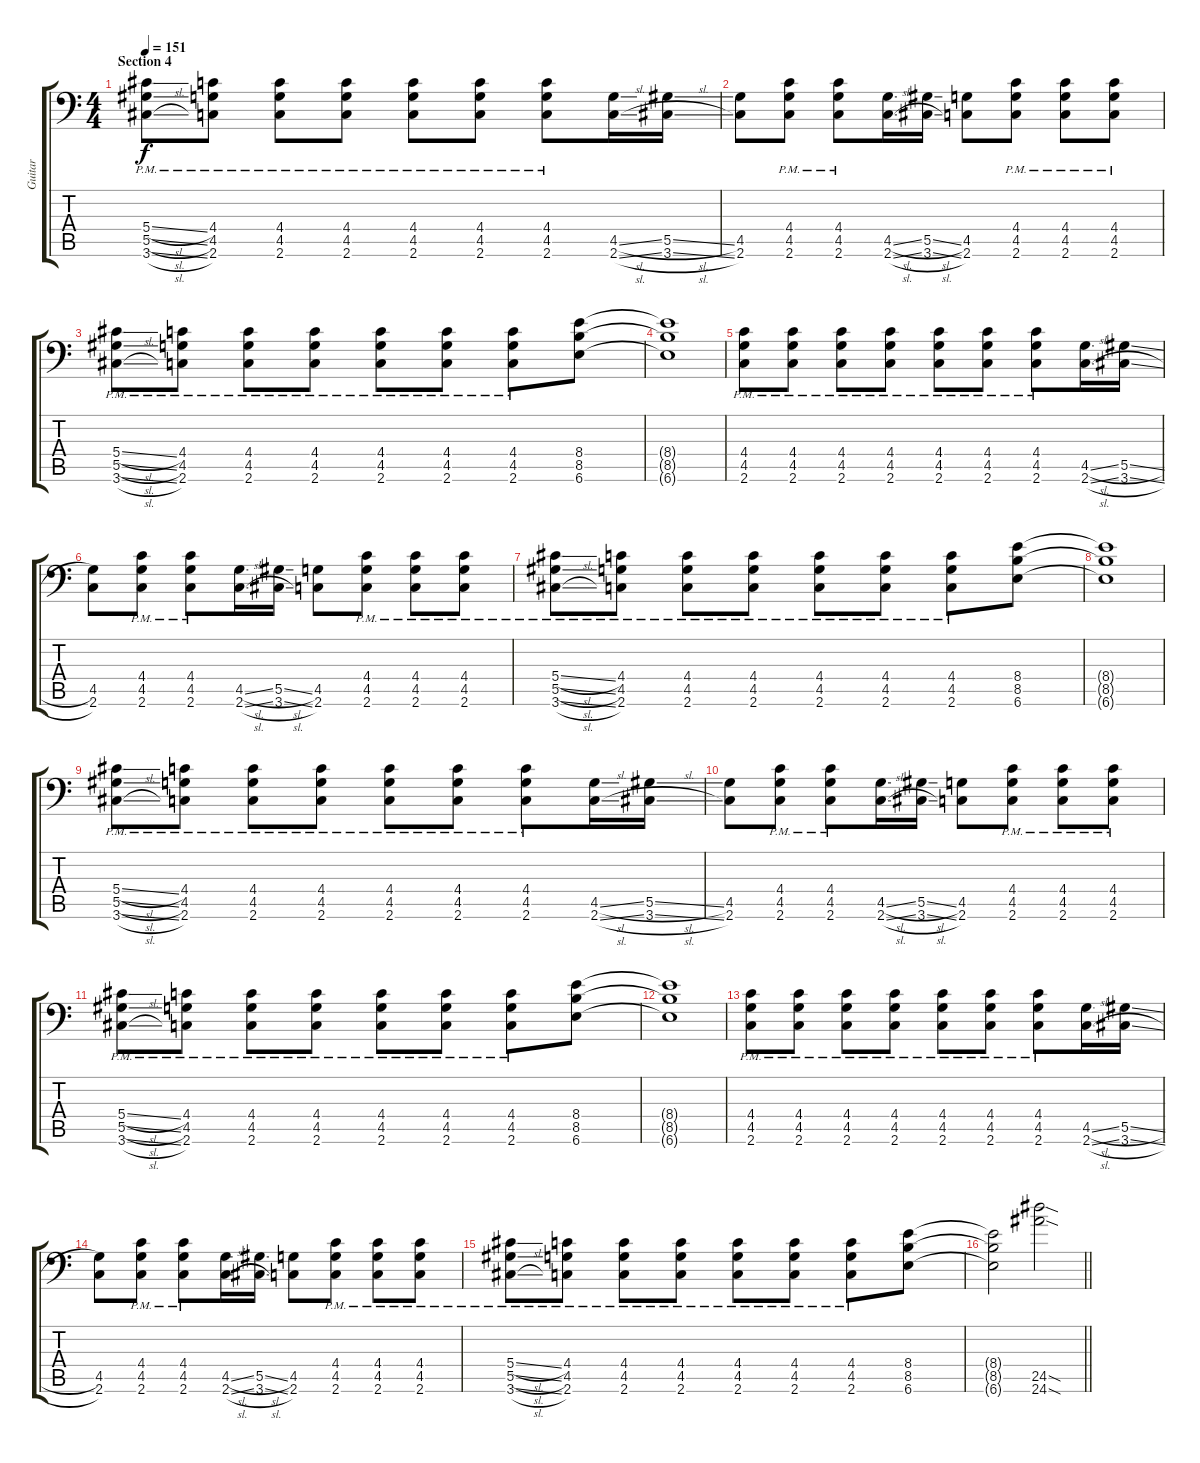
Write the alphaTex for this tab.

\track ("Guitar" "Guitar") {instrument overdrivenguitar}
\staff {score tabs}
\tuning (Bb3 F3 Db3 Ab2 Eb2 Bb1) {hide}
\ts (4 4)
\section ("" "Section 4")
\tempo 151
\clef f4
\ks c
(5.4{sl pm} 5.5{sl pm} 3.6{sl pm}).8{dy f} (4.4{pm} 4.5{pm} 2.6{pm}).8 (4.4{pm} 4.5{pm} 2.6{pm}).8 (4.4{pm} 4.5{pm} 2.6{pm}).8 (4.4{pm} 4.5{pm} 2.6{pm}).8 (4.4{pm} 4.5{pm} 2.6{pm}).8 (4.4{pm} 4.5{pm} 2.6{pm}).8 (4.5{sl} 2.6{sl}).16 (5.5{sl} 3.6{sl}).16 |
(4.5 2.6).8 (4.4{pm} 4.5{pm} 2.6{pm}).8 (4.4{pm} 4.5{pm} 2.6{pm}).8 (4.5{sl} 2.6{sl}).16 (5.5{sl} 3.6{sl}).16 (4.5 2.6).8 (4.4{pm} 4.5{pm} 2.6{pm}).8 (4.4{pm} 4.5{pm} 2.6{pm}).8 (4.4{pm} 4.5{pm} 2.6{pm}).8 |
(5.4{sl pm} 5.5{sl pm} 3.6{sl pm}).8 (4.4{pm} 4.5{pm} 2.6{pm}).8 (4.4{pm} 4.5{pm} 2.6{pm}).8 (4.4{pm} 4.5{pm} 2.6{pm}).8 (4.4{pm} 4.5{pm} 2.6{pm}).8 (4.4{pm} 4.5{pm} 2.6{pm}).8 (4.4{pm} 4.5{pm} 2.6{pm}).8 (8.4 8.5 6.6).8 |
(8.4{t} 8.5{t} 6.6{t}).1 |
(4.4{pm} 4.5{pm} 2.6{pm}).8 (4.4{pm} 4.5{pm} 2.6{pm}).8 (4.4{pm} 4.5{pm} 2.6{pm}).8 (4.4{pm} 4.5{pm} 2.6{pm}).8 (4.4{pm} 4.5{pm} 2.6{pm}).8 (4.4{pm} 4.5{pm} 2.6{pm}).8 (4.4{pm} 4.5{pm} 2.6{pm}).8 (4.5{sl} 2.6{sl}).16 (5.5{sl} 3.6{sl}).16 |
(4.5 2.6).8 (4.4{pm} 4.5{pm} 2.6{pm}).8 (4.4{pm} 4.5{pm} 2.6{pm}).8 (4.5{sl} 2.6{sl}).16 (5.5{sl} 3.6{sl}).16 (4.5 2.6).8 (4.4{pm} 4.5{pm} 2.6{pm}).8 (4.4{pm} 4.5{pm} 2.6{pm}).8 (4.4{pm} 4.5{pm} 2.6{pm}).8 |
(5.4{sl pm} 5.5{sl pm} 3.6{sl pm}).8 (4.4{pm} 4.5{pm} 2.6{pm}).8 (4.4{pm} 4.5{pm} 2.6{pm}).8 (4.4{pm} 4.5{pm} 2.6{pm}).8 (4.4{pm} 4.5{pm} 2.6{pm}).8 (4.4{pm} 4.5{pm} 2.6{pm}).8 (4.4{pm} 4.5{pm} 2.6{pm}).8 (8.4 8.5 6.6).8 |
(8.4{t} 8.5{t} 6.6{t}).1 |
(5.4{sl pm} 5.5{sl pm} 3.6{sl pm}).8 (4.4{pm} 4.5{pm} 2.6{pm}).8 (4.4{pm} 4.5{pm} 2.6{pm}).8 (4.4{pm} 4.5{pm} 2.6{pm}).8 (4.4{pm} 4.5{pm} 2.6{pm}).8 (4.4{pm} 4.5{pm} 2.6{pm}).8 (4.4{pm} 4.5{pm} 2.6{pm}).8 (4.5{sl} 2.6{sl}).16 (5.5{sl} 3.6{sl}).16 |
(4.5 2.6).8 (4.4{pm} 4.5{pm} 2.6{pm}).8 (4.4{pm} 4.5{pm} 2.6{pm}).8 (4.5{sl} 2.6{sl}).16 (5.5{sl} 3.6{sl}).16 (4.5 2.6).8 (4.4{pm} 4.5{pm} 2.6{pm}).8 (4.4{pm} 4.5{pm} 2.6{pm}).8 (4.4{pm} 4.5{pm} 2.6{pm}).8 |
(5.4{sl pm} 5.5{sl pm} 3.6{sl pm}).8 (4.4{pm} 4.5{pm} 2.6{pm}).8 (4.4{pm} 4.5{pm} 2.6{pm}).8 (4.4{pm} 4.5{pm} 2.6{pm}).8 (4.4{pm} 4.5{pm} 2.6{pm}).8 (4.4{pm} 4.5{pm} 2.6{pm}).8 (4.4{pm} 4.5{pm} 2.6{pm}).8 (8.4 8.5 6.6).8 |
(8.4{t} 8.5{t} 6.6{t}).1 |
(4.4{pm} 4.5{pm} 2.6{pm}).8 (4.4{pm} 4.5{pm} 2.6{pm}).8 (4.4{pm} 4.5{pm} 2.6{pm}).8 (4.4{pm} 4.5{pm} 2.6{pm}).8 (4.4{pm} 4.5{pm} 2.6{pm}).8 (4.4{pm} 4.5{pm} 2.6{pm}).8 (4.4{pm} 4.5{pm} 2.6{pm}).8 (4.5{sl} 2.6{sl}).16 (5.5{sl} 3.6{sl}).16 |
(4.5 2.6).8 (4.4{pm} 4.5{pm} 2.6{pm}).8 (4.4{pm} 4.5{pm} 2.6{pm}).8 (4.5{sl} 2.6{sl}).16 (5.5{sl} 3.6{sl}).16 (4.5 2.6).8 (4.4{pm} 4.5{pm} 2.6{pm}).8 (4.4{pm} 4.5{pm} 2.6{pm}).8 (4.4{pm} 4.5{pm} 2.6{pm}).8 |
(5.4{sl pm} 5.5{sl pm} 3.6{sl pm}).8 (4.4{pm} 4.5{pm} 2.6{pm}).8 (4.4{pm} 4.5{pm} 2.6{pm}).8 (4.4{pm} 4.5{pm} 2.6{pm}).8 (4.4{pm} 4.5{pm} 2.6{pm}).8 (4.4{pm} 4.5{pm} 2.6{pm}).8 (4.4{pm} 4.5{pm} 2.6{pm}).8 (8.4 8.5 6.6).8 |
\barLineRight lightlight
(8.4{t} 8.5{t} 6.6{t}).2 (24.5{sod} 24.6{sod}).2
